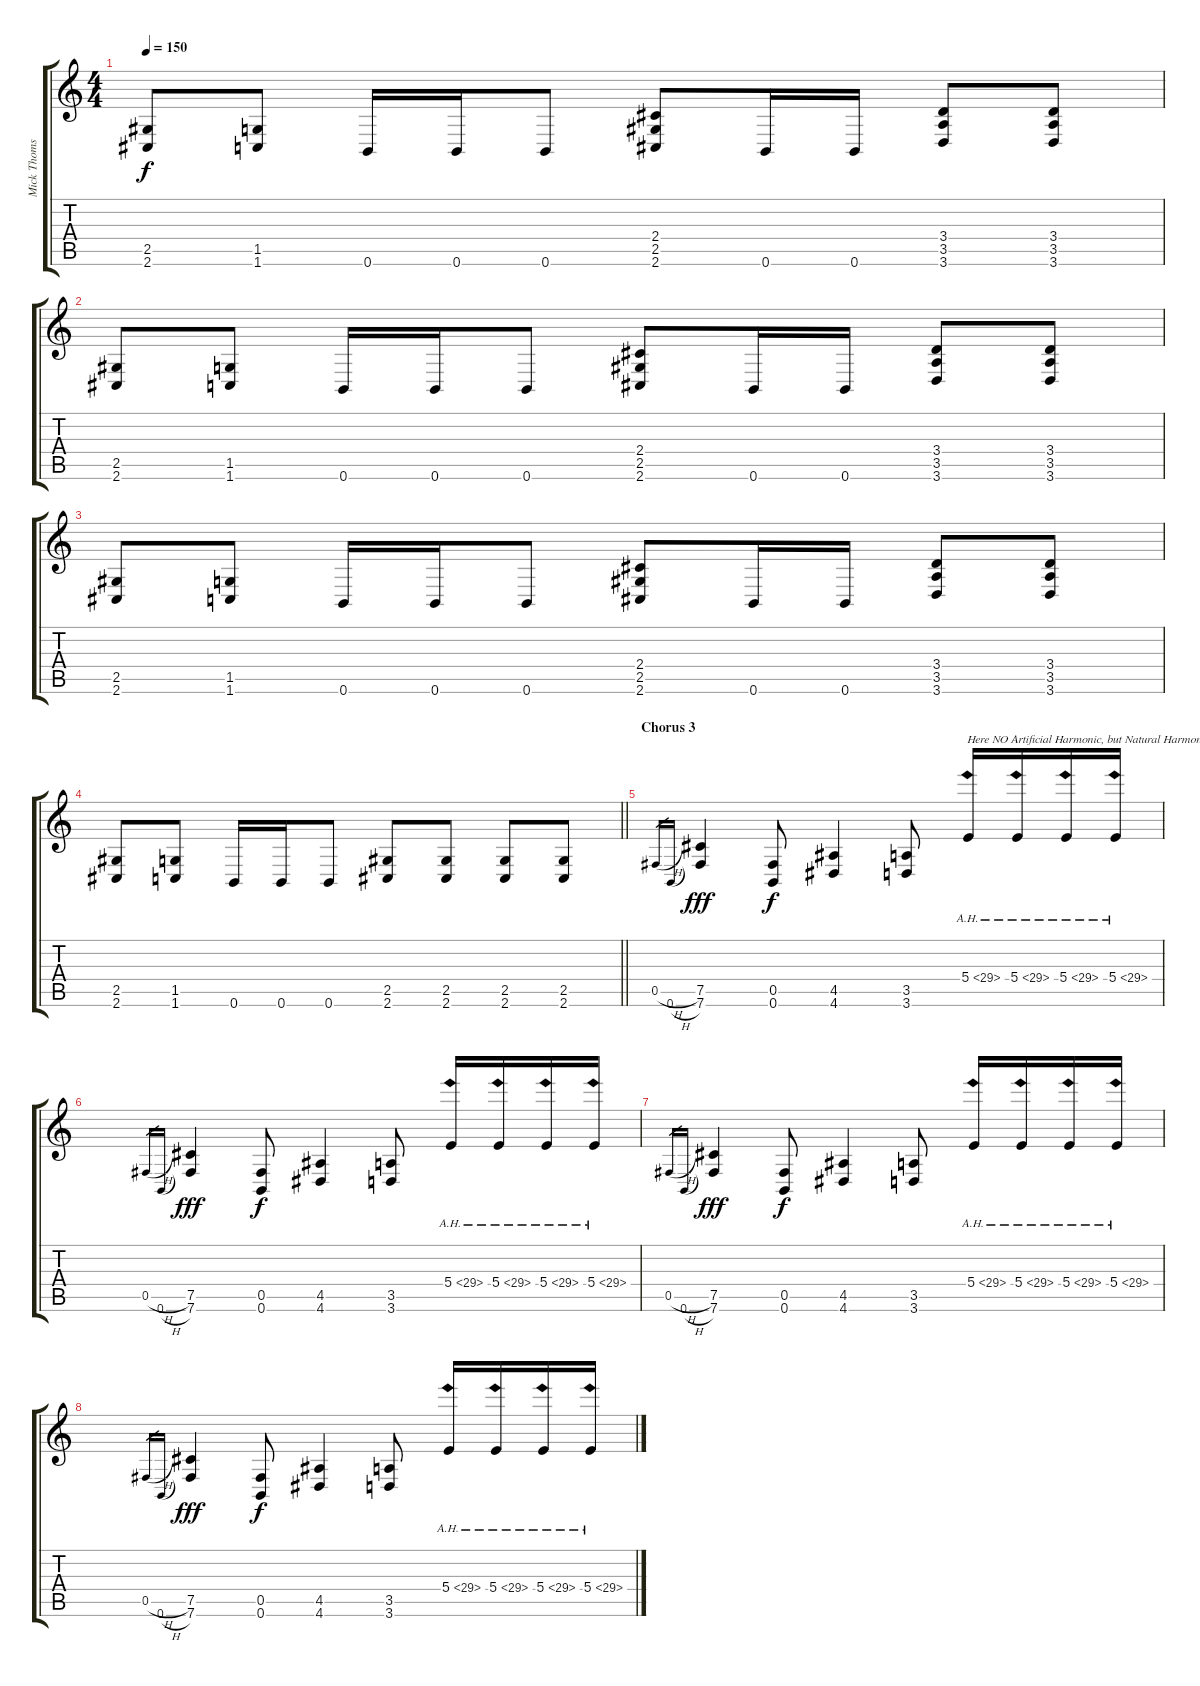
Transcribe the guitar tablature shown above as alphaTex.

\track ("Mick Thomson" "Mick Thoms") {instrument distortionguitar}
\staff {score tabs}
\tuning (Db4 Ab3 E3 B2 Gb2 B1) {hide}
\ts (4 4)
\tempo 150
\clef g2
\ks c
(2.5 2.6).8{dy f} (1.5 1.6).8 0.6.16 0.6.16 0.6.8 (2.4 2.5 2.6).8 0.6.16 0.6.16 (3.4 3.5 3.6).8 (3.4 3.5 3.6).8 |
(2.5 2.6).8 (1.5 1.6).8 0.6.16 0.6.16 0.6.8 (2.4 2.5 2.6).8 0.6.16 0.6.16 (3.4 3.5 3.6).8 (3.4 3.5 3.6).8 |
(2.5 2.6).8 (1.5 1.6).8 0.6.16 0.6.16 0.6.8 (2.4 2.5 2.6).8 0.6.16 0.6.16 (3.4 3.5 3.6).8 (3.4 3.5 3.6).8 |
\barLineRight lightlight
(2.5 2.6).8 (1.5 1.6).8 0.6.16 0.6.16 0.6.8 (2.5 2.6).8 (2.5 2.6).8 (2.5 2.6).8 (2.5 2.6).8 |
\section ("" "Chorus 3")
0.5{h}.16{gr} 0.6{h}.16{gr} (7.5 7.6).4{dy fff volume 13 instrument distortionguitar} (0.5 0.6).8{dy f} (4.5 4.6).4 (3.5 3.6).8 5.4{ah 24}.16{txt "Here NO Artificial Harmonic, but Natural Harmonic"} 5.4{ah 24}.16 5.4{ah 24}.16 5.4{ah 24}.16 |
0.5{h}.16{gr} 0.6{h}.16{gr} (7.5 7.6).4{dy fff} (0.5 0.6).8{dy f} (4.5 4.6).4 (3.5 3.6).8 5.4{ah 24}.16 5.4{ah 24}.16 5.4{ah 24}.16 5.4{ah 24}.16 |
0.5{h}.16{gr} 0.6{h}.16{gr} (7.5 7.6).4{dy fff} (0.5 0.6).8{dy f} (4.5 4.6).4 (3.5 3.6).8 5.4{ah 24}.16 5.4{ah 24}.16 5.4{ah 24}.16 5.4{ah 24}.16 |
0.5{h}.16{gr} 0.6{h}.16{gr} (7.5 7.6).4{dy fff} (0.5 0.6).8{dy f} (4.5 4.6).4 (3.5 3.6).8 5.4{ah 24}.16 5.4{ah 24}.16 5.4{ah 24}.16 5.4{ah 24}.16
